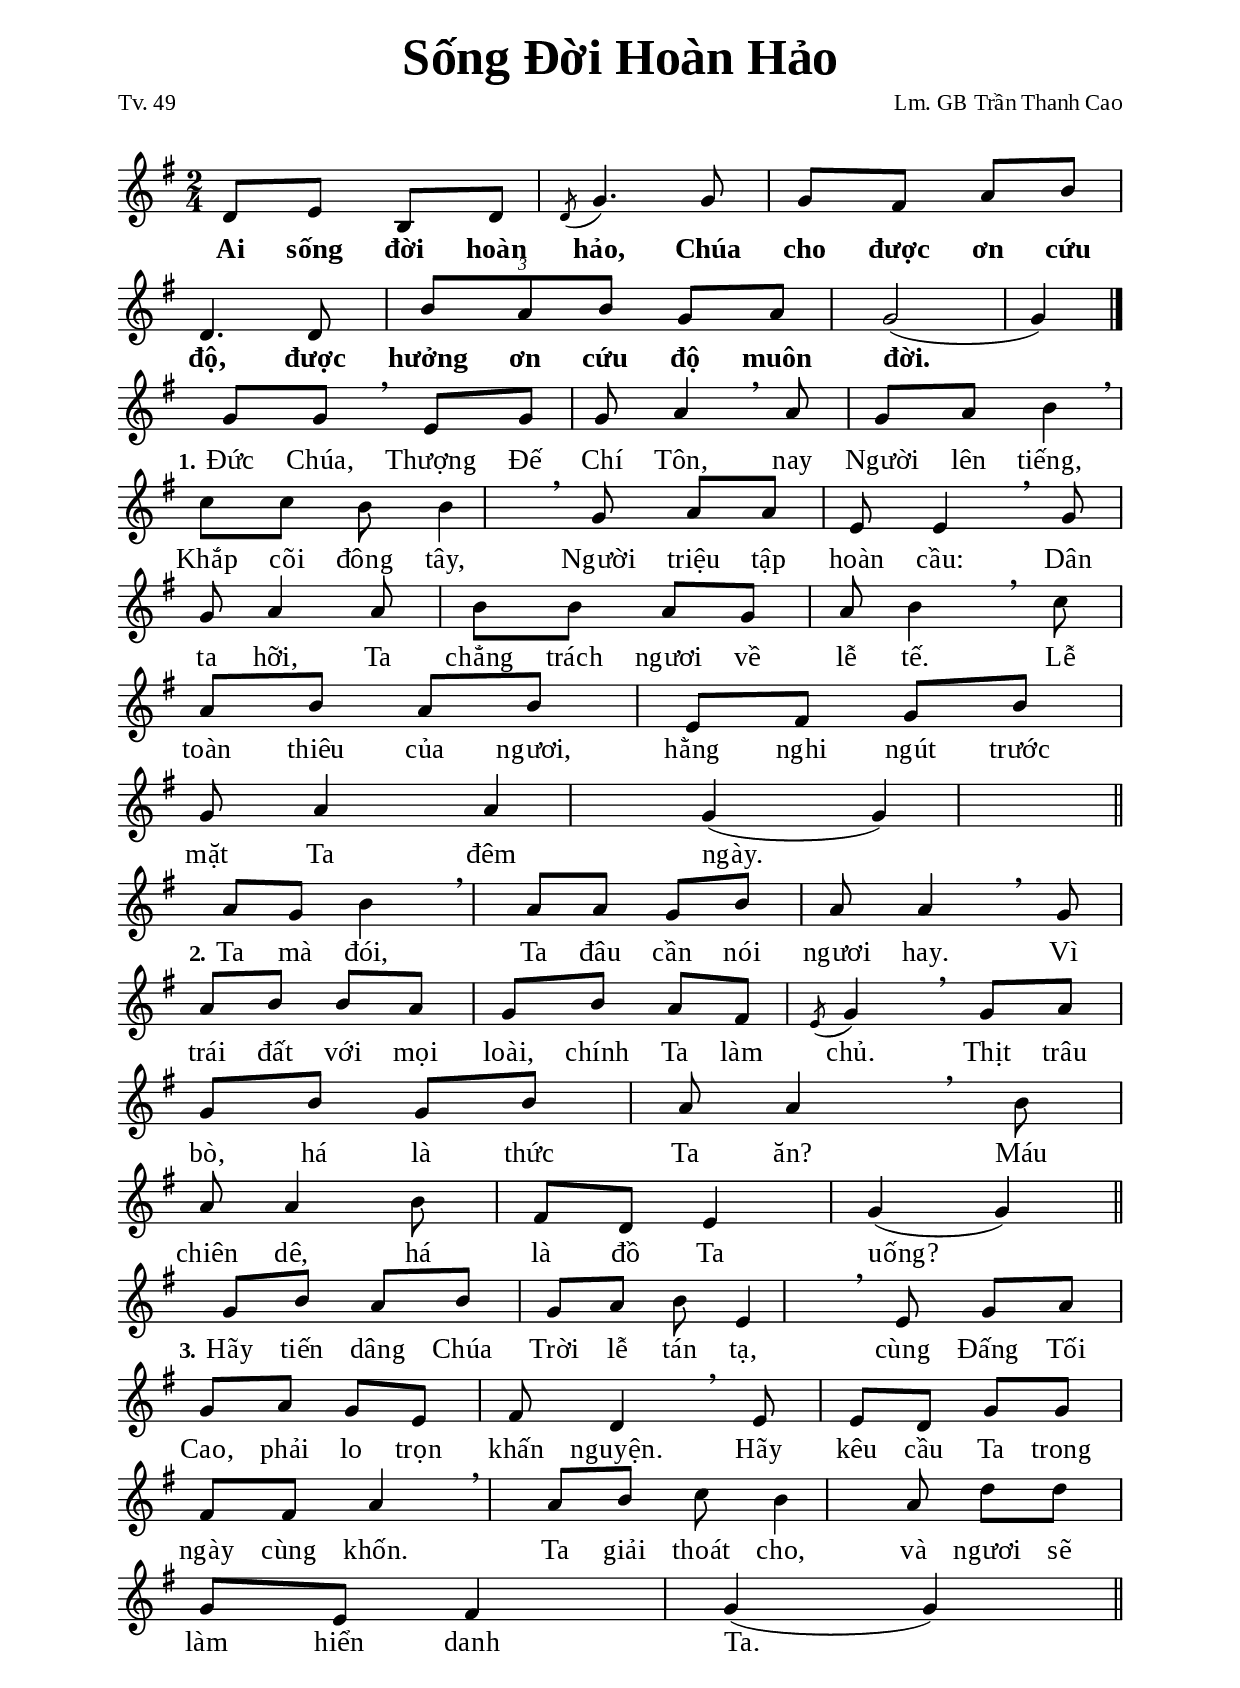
% Cài đặt chung
\version "2.22.1"
\include "english.ly"

\header {
  title = \markup { \fontsize #3 "Sống Đời Hoàn Hảo" }
  poet = "Tv. 49"
  composer = "Lm. GB Trần Thanh Cao"
  arranger = " "
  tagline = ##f
}

% Nhạc điệp khúc
nhacDiepKhuc= \relative c' {
  d8 e b d |
  \acciaccatura d8 g4. g8 |
  g fs a b |
  d,4. d8 |
  \tuplet 3/2 { b'8 a b } g a |
  g2 ( |
  g4) \bar "|."
}

% Nhạc phiên khúc
nhacPhienKhucMot = \relative c'' {
  g8 g \breathe
  e g g a4 \breathe
  a8 g a b4 \breathe
  c8 c b b4 \breathe
  g8 a a e e4 \breathe
  g8 g a4 a8 b b a g a b4 \breathe
  c8 a b a b e, fs g b g a4 a g (g) \bar "||"
}

nhacPhienKhucHai = \relative c'' {
  a8 g b4 \breathe
  a8 a g b a a4 \breathe
  g8 a b b a g b a fs \acciaccatura e8 g4 \breathe
  g8 a g b g b a a4 \breathe
  b8 a a4 b8 fs d e4 g (g) \bar "||"
}

nhacPhienKhucBa = \relative c'' {
  g8 b a b g a b e,4 \breathe
  e8 g a g a g e fs d4 \breathe
  e8 e d g g fs fs a4 \breathe
  a8 b c b4 a8 d d g, e fs4 g (g) \bar "||"
}

% Lời điệp khúc
loiDiepKhuc = \lyricmode {
  Ai sống đời hoàn hảo,
  Chúa cho được ơn cứu độ,
  được hưởng ơn cứu độ muôn đời.
}

% Lời phiên khúc
loiPhienKhucMot = \lyricmode {
  \set stanza = #"1."
  Đức Chúa, Thượng Đế Chí Tôn,
  nay Người lên tiếng,
  Khắp cõi đông tây,
  Người triệu tập hoàn cầu:
  Dân ta hỡi, Ta chẳng trách ngươi về lễ tế.
  Lễ toàn thiêu của ngươi,
  hằng nghi ngút trước mặt Ta đêm ngày.
}

loiPhienKhucHai = \lyricmode {
  \set stanza = #"2."
  Ta mà đói, Ta đâu cần nói ngươi hay.
  Vì trái đất với mọi loài,
  chính Ta làm chủ.
  Thịt trâu bò, há là thức Ta ăn?
  Máu chiên dê, há là đồ Ta uống?
}

loiPhienKhucBa = \lyricmode {
  \set stanza = #"3."
  Hãy tiến dâng Chúa Trời lễ tán tạ,
  cùng Đấng Tối Cao, phải lo trọn khấn nguyện.
  Hãy kêu cầu Ta trong ngày cùng khốn.
  Ta giải thoát cho, và ngươi sẽ làm hiển danh Ta.
}


% Dàn trang
\paper {
  #(set-paper-size "a4")
  top-margin = 10\mm
  bottom-margin = 10\mm
  left-margin = 20\mm
  right-margin = 20\mm
  indent = #0
  #(define fonts
    (make-pango-font-tree
      "Liberation Serif"
      "Liberation Serif"
      "Liberation Serif"
      (/ 20 20)))
  page-count = #1
  system-system-spacing = #'((basic-distance . 12))
  score-system-spacing = #'((basic-distance . 12))
}

% Thiết lập tông và nhịp
TongNhip = { \key g \major \time 2/4 }

\score {
  \new ChoirStaff <<
    \new Staff = diepKhuc \with {
        \consists "Merge_rests_engraver"
        %\magnifyStaff #(magstep +1)
      }
      <<
      \new Voice = beSop {
        \TongNhip \nhacDiepKhuc
      }
    >>
    \new Lyrics \lyricsto beSop \loiDiepKhuc
  >>
  \layout {
    \override Lyrics.LyricText.font-series = #'bold
    \override Lyrics.LyricText.font-size = #+2
    \override Lyrics.LyricSpace.minimum-distance = #4
    \override Score.BarNumber.break-visibility = ##(#f #f #f)
    \override Score.SpacingSpanner.uniform-stretching = ##t
  }
}

\score {
  \new ChoirStaff <<
    \new Staff = phienKhuc \with {
        %\magnifyStaff #(magstep +1)
      }
      <<
      \new Voice = beSop {
        \TongNhip \nhacPhienKhucMot
      }
    >>
    \new Lyrics \lyricsto beSop \loiPhienKhucMot
  >>
  \layout {
    \override Staff.TimeSignature.transparent = ##t
    \override Lyrics.LyricText.font-size = #+2
    \override Lyrics.LyricSpace.minimum-distance = #3
    \override Score.BarNumber.break-visibility = ##(#f #f #f)
    \override Score.SpacingSpanner.uniform-stretching = ##t
    \set Score.barAlways = ##t
    \set Score.defaultBarType = ""
  }
}

\score {
  \new ChoirStaff <<
    \new Staff = phienKhuc \with {
        %\magnifyStaff #(magstep +1)
      }
      <<
      \new Voice = beSop {
        \key g \major \time 2/4 \nhacPhienKhucHai
      }
    >>
    \new Lyrics \lyricsto beSop \loiPhienKhucHai
  >>
  \layout {
    \override Staff.TimeSignature.transparent = ##t
    \override Lyrics.LyricText.font-size = #+2
    \override Lyrics.LyricSpace.minimum-distance = #3
    \override Score.BarNumber.break-visibility = ##(#f #f #f)
    \override Score.SpacingSpanner.uniform-stretching = ##t
    \set Score.barAlways = ##t
    \set Score.defaultBarType = ""
  }
}

\score {
  \new ChoirStaff <<
    \new Staff = phienKhuc \with {
        %\magnifyStaff #(magstep +1)
      }
      <<
      \new Voice = beSop {
        \key g \major \time 2/4 \nhacPhienKhucBa
      }
    >>
    \new Lyrics \lyricsto beSop \loiPhienKhucBa
  >>
  \layout {
    \override Staff.TimeSignature.transparent = ##t
    \override Lyrics.LyricText.font-size = #+2
    \override Lyrics.LyricSpace.minimum-distance = #2.5
    \override Score.BarNumber.break-visibility = ##(#f #f #f)
    \override Score.SpacingSpanner.uniform-stretching = ##t
    \set Score.barAlways = ##t
    \set Score.defaultBarType = ""
  }
}
